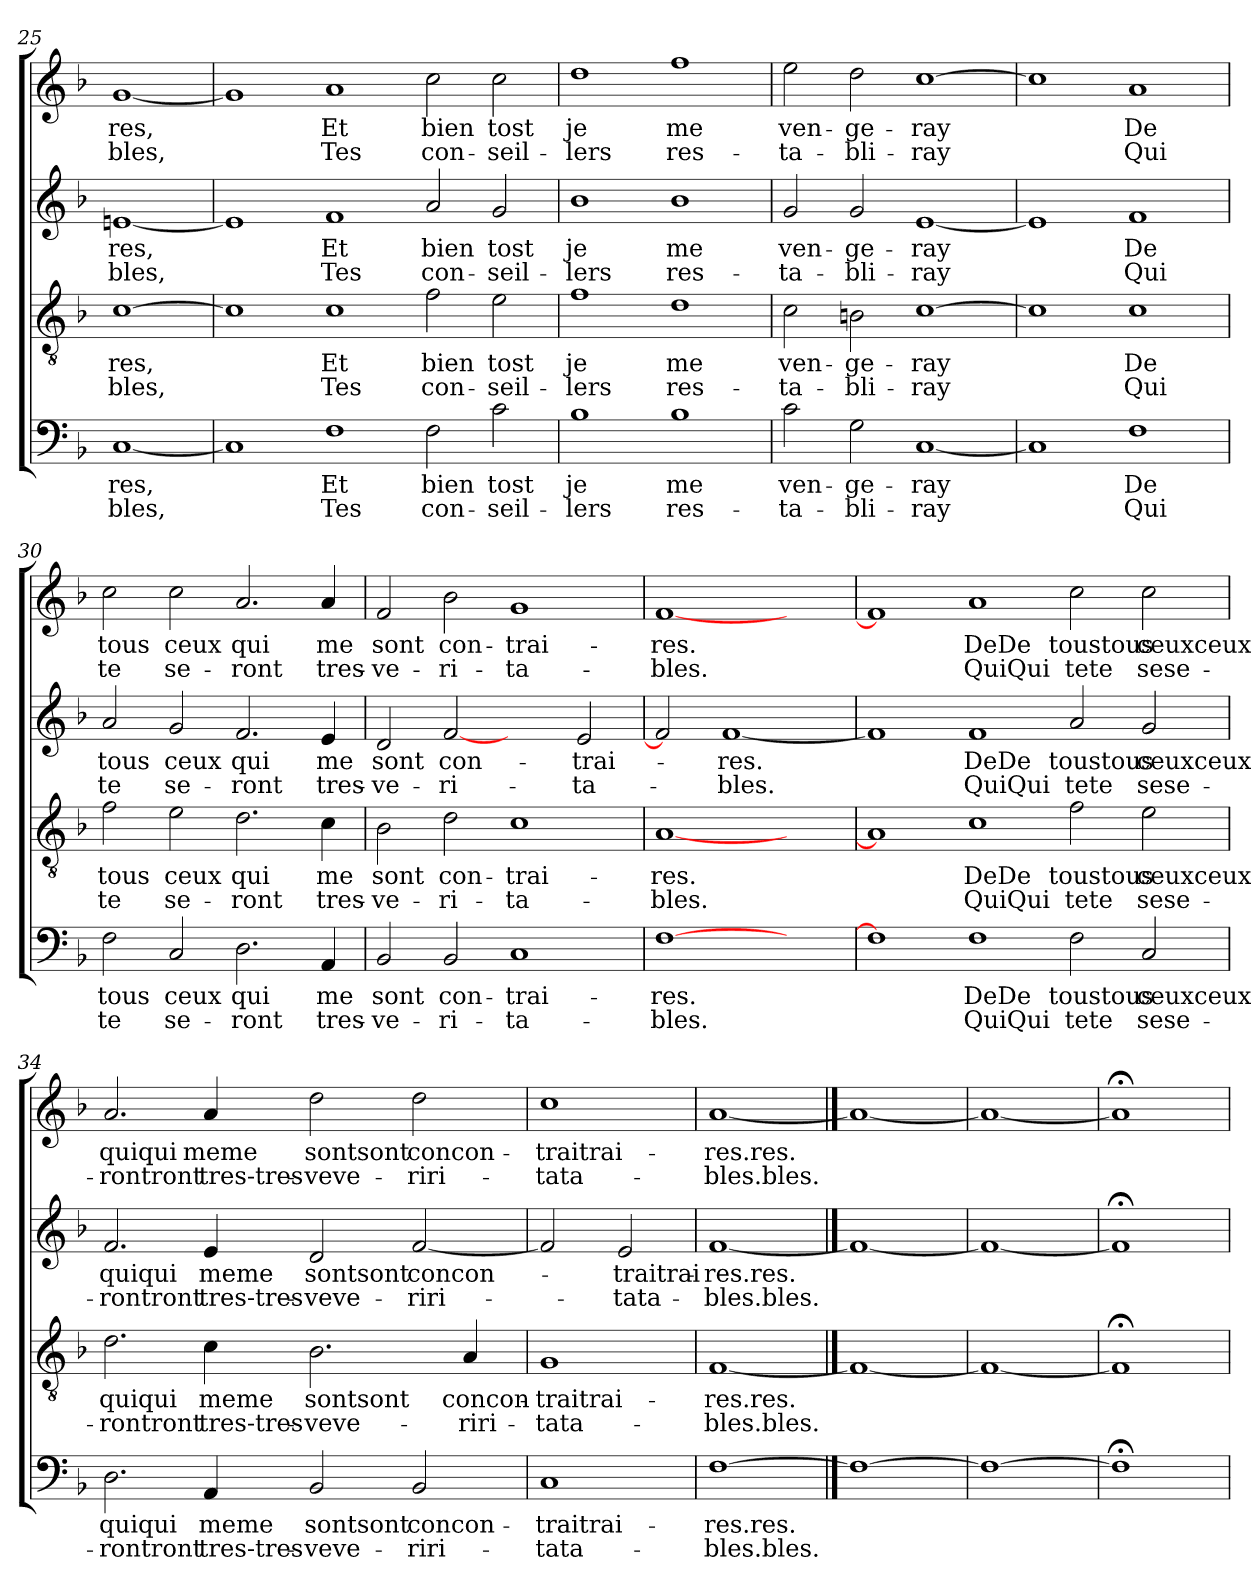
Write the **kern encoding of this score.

**kern	**text	**text	**kern	**text	**text	**kern	**text	**text	**kern	**text	**text
*part4	*part4	*part4	*part3	*part3	*part3	*part2	*part2	*part2	*part1	*part1	*part1
*staff4	*staff4	*staff4	*staff3	*staff3	*staff3	*staff2	*staff2	*staff2	*staff1	*staff1	*staff1
!!LO:LB:g=z
*clefF4	*	*	*clefGv2	*	*	*clefG2	*	*	*clefG2	*	*
*k[b-]	*	*	*k[b-]	*	*	*k[b-]	*	*	*k[b-]	*	*
=25	=25	=25	=25	=25	=25	=25	=25	=25	=25	=25	=25
[1C	-res,	-bles,	[1c	-res,	-bles,	[1en	-res,	-bles,	[1g	-res,	-bles,
=26	=26	=26	=26	=26	=26	=26	=26	=26	=26	=26	=26
1C]	.	.	1c]	.	.	1e]	.	.	1g]	.	.
1F	Et	Tes	1c	Et	Tes	1f	Et	Tes	1a	Et	Tes
2F	bien	con-	2f	bien	con-	2a	bien	con-	2cc	bien	con-
2c	tost	-seil-	2e	tost	-seil-	2g	tost	-seil-	2cc	tost	-seil-
=27	=27	=27	=27	=27	=27	=27	=27	=27	=27	=27	=27
1B-	je	-lers	1f	je	-lers	1b-	je	-lers	1dd	je	-lers
1B-	me	res-	1d	me	res-	1b-	me	res-	1ff	me	res-
=28	=28	=28	=28	=28	=28	=28	=28	=28	=28	=28	=28
2c	ven-	-ta-	2c	ven-	-ta-	2g	ven-	-ta-	2ee	ven-	-ta-
2G	-ge-	-bli-	2Bn	-ge-	-bli-	2g	-ge-	-bli-	2dd	-ge-	-bli-
[1C	-ray	-ray	[1c	-ray	-ray	[1e	-ray	-ray	[1cc	-ray	-ray
=29	=29	=29	=29	=29	=29	=29	=29	=29	=29	=29	=29
1C]	.	.	1c]	.	.	1e]	.	.	1cc]	.	.
1F	De	Qui	1c	De	Qui	1f	De	Qui	1a	De	Qui
=30	=30	=30	=30	=30	=30	=30	=30	=30	=30	=30	=30
2F	tous	te	2f	tous	te	2a	tous	te	2cc	tous	te
2C	ceux	se-	2e	ceux	se-	2g	ceux	se-	2cc	ceux	se-
2.D	qui	-ront	2.d	qui	-ront	2.f	qui	-ront	2.a	qui	-ront
4AA	me	tres-	4c	me	tres-	4e	me	tres-	4a	me	tres-
!!LO:LB:g=z
=31	=31	=31	=31	=31	=31	=31	=31	=31	=31	=31	=31
2BB-	sont	ve-	2B-	sont	ve-	2d	sont	ve-	2f	sont	ve-
2BB-	con-	-ri-	2d	con-	-ri-	[2f	con-	-ri-	2b-	con-	-ri-
1C	-trai-	-ta-	1c	-trai-	-ta-	2ryy	.	.	1g	-trai-	-ta-
.	.	.	.	.	.	2e	-trai-	-ta-	.	.	.
=32	=32	=32	=32	=32	=32	=32	=32	=32	=32	=32	=32
[1F	-res.	-bles.	[1A	-res.	-bles.	2f]	.	.	[1f	-res.	-bles.
.	.	.	.	.	.	[1f	-res.	-bles.	.	.	.
2ryy	.	.	2ryy	.	.	.	.	.	2ryy	.	.
=33	=33	=33	=33	=33	=33	=33	=33	=33	=33	=33	=33
1F]	.	.	1A]	.	.	1f]	.	.	1f]	.	.
1F	DeDe	QuiQui	1c	DeDe	QuiQui	1f	DeDe	QuiQui	1a	DeDe	QuiQui
2F	toustous	tete	2f	toustous	tete	2a	toustous	tete	2cc	toustous	tete
2C	ceuxceux	sese-	2e	ceuxceux	sese-	2g	ceuxceux	sese-	2cc	ceuxceux	sese-
=34	=34	=34	=34	=34	=34	=34	=34	=34	=34	=34	=34
2.D	quiqui	-rontront	2.d	quiqui	-rontront	2.f	quiqui	-rontront	2.a	quiqui	-rontront
4AA	meme	tres-tres-	4c	meme	tres-tres-	4e	meme	tres-tres-	4a	meme	tres-tres-
2BB-	sontsont	veve-	2.B-	sontsont	veve-	2d	sontsont	veve-	2dd	sontsont	veve-
2BB-	concon-	-riri-	.	.	.	[2f	concon-	-riri-	2dd	concon-	-riri-
.	.	.	4A	concon-	-riri-	.	.	.	.	.	.
=35	=35	=35	=35	=35	=35	=35	=35	=35	=35	=35	=35
1C	-traitrai-	-tata-	1G	-traitrai-	-tata-	2f]	.	.	1cc	-traitrai-	-tata-
.	.	.	.	.	.	2e	-traitrai-	-tata-	.	.	.
=36	=36	=36	=36	=36	=36	=36	=36	=36	=36	=36	=36
[1F	-res.res.	-bles.bles.	[1F	-res.res.	-bles.bles.	[1f	-res.res.	-bles.bles.	[1a	-res.res.	-bles.bles.
==37	==37	==37	==37	==37	==37	==37	==37	==37	==37	==37	==37
1F_	.	.	1F_	.	.	1f_	.	.	1a_	.	.
=38	=38	=38	=38	=38	=38	=38	=38	=38	=38	=38	=38
1F_	.	.	1F_	.	.	1f_	.	.	1a_	.	.
=39	=39	=39	=39	=39	=39	=39	=39	=39	=39	=39	=39
1F;<]	.	.	1F;<]	.	.	1f;<]	.	.	1a;<]	.	.
=	=	=	=	=	=	=	=	=	=	=	=
*-	*-	*-	*-	*-	*-	*-	*-	*-	*-	*-	*-
